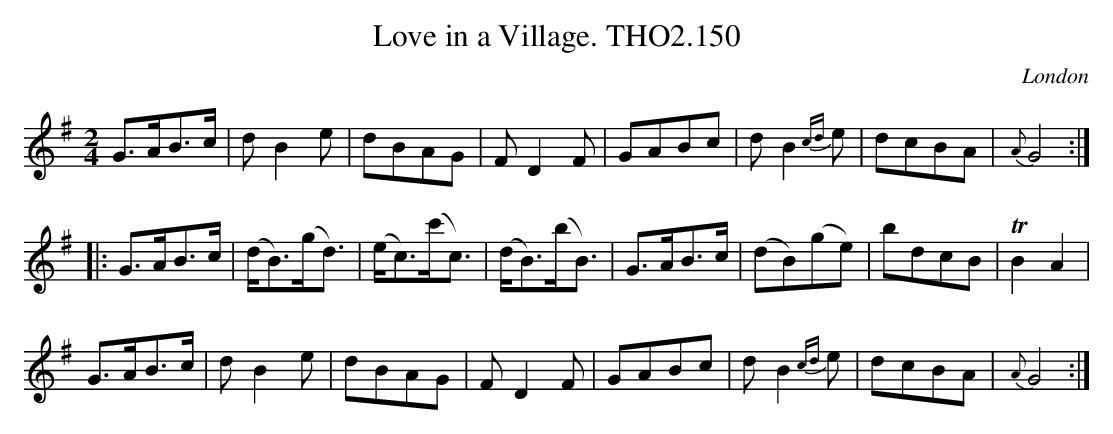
X:1
T:Love in a Village. THO2.150
O:London
M:2/4
L:1/8
K:G
G>AB>c|d B2 e|dBAG|F D2 F|GABc|d B2 {cd}e|dcBA|{A}G4:|
|:G>AB>c|(d<B)(g<d)|(e<c)(c'<c)|(d<B)(b<B)|G>AB>c|(dB)(ge)|bdcB|TB2 A2|
G>AB>c|d B2 e|dBAG|F D2 F|GABc|d B2 {cd}e|dcBA|{A}G4:|
